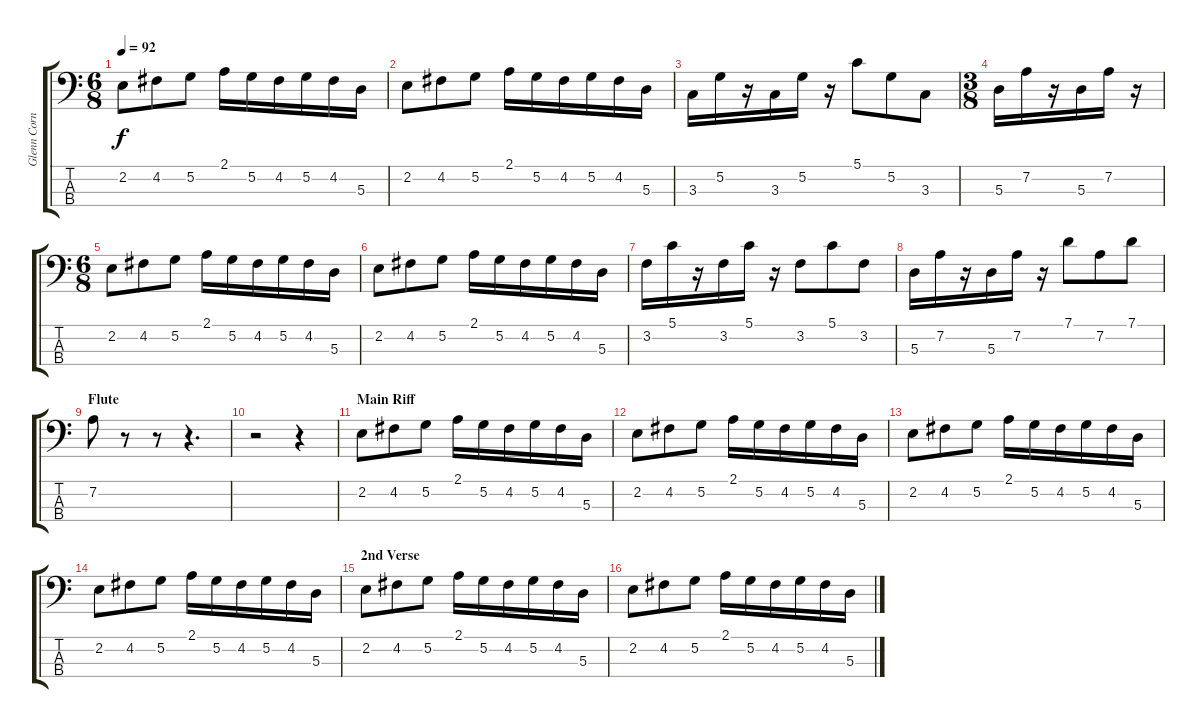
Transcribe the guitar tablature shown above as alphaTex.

\track ("Glenn Cornick (Bass Guitar)" "Glenn Corn") {instrument electricbassfinger}
\staff {score tabs}
\tuning (G2 D2 A1 E1) {hide}
\ts (6 8)
\tempo 92
\clef f4
\ks c
2.2.8{dy f} 4.2.8 5.2.8 2.1.16 5.2.16 4.2.16 5.2.16 4.2.16 5.3.16 |
2.2.8 4.2.8 5.2.8 2.1.16 5.2.16 4.2.16 5.2.16 4.2.16 5.3.16 |
3.3.16 5.2.16 r.16 3.3.16 5.2.16 r.16 5.1.8 5.2.8 3.3.8 |
\ts (3 8)
5.3.16 7.2.16 r.16 5.3.16 7.2.16 r.16 |
\ts (6 8)
2.2.8 4.2.8 5.2.8 2.1.16 5.2.16 4.2.16 5.2.16 4.2.16 5.3.16 |
2.2.8 4.2.8 5.2.8 2.1.16 5.2.16 4.2.16 5.2.16 4.2.16 5.3.16 |
3.2.16 5.1.16 r.16 3.2.16 5.1.16 r.16 3.2.8 5.1.8 3.2.8 |
5.3.16 7.2.16 r.16 5.3.16 7.2.16 r.16 7.1.8 7.2.8 7.1.8 |
\section ("" "Flute")
7.2.8 r.8 r.8 r.4{d} |
r.2 r.4 |
\section ("" "Main Riff")
2.2.8 4.2.8 5.2.8 2.1.16 5.2.16 4.2.16 5.2.16 4.2.16 5.3.16 |
2.2.8 4.2.8 5.2.8 2.1.16 5.2.16 4.2.16 5.2.16 4.2.16 5.3.16 |
2.2.8 4.2.8 5.2.8 2.1.16 5.2.16 4.2.16 5.2.16 4.2.16 5.3.16 |
2.2.8 4.2.8 5.2.8 2.1.16 5.2.16 4.2.16 5.2.16 4.2.16 5.3.16 |
\section ("" "2nd Verse")
2.2.8 4.2.8 5.2.8 2.1.16 5.2.16 4.2.16 5.2.16 4.2.16 5.3.16 |
2.2.8 4.2.8 5.2.8 2.1.16 5.2.16 4.2.16 5.2.16 4.2.16 5.3.16
